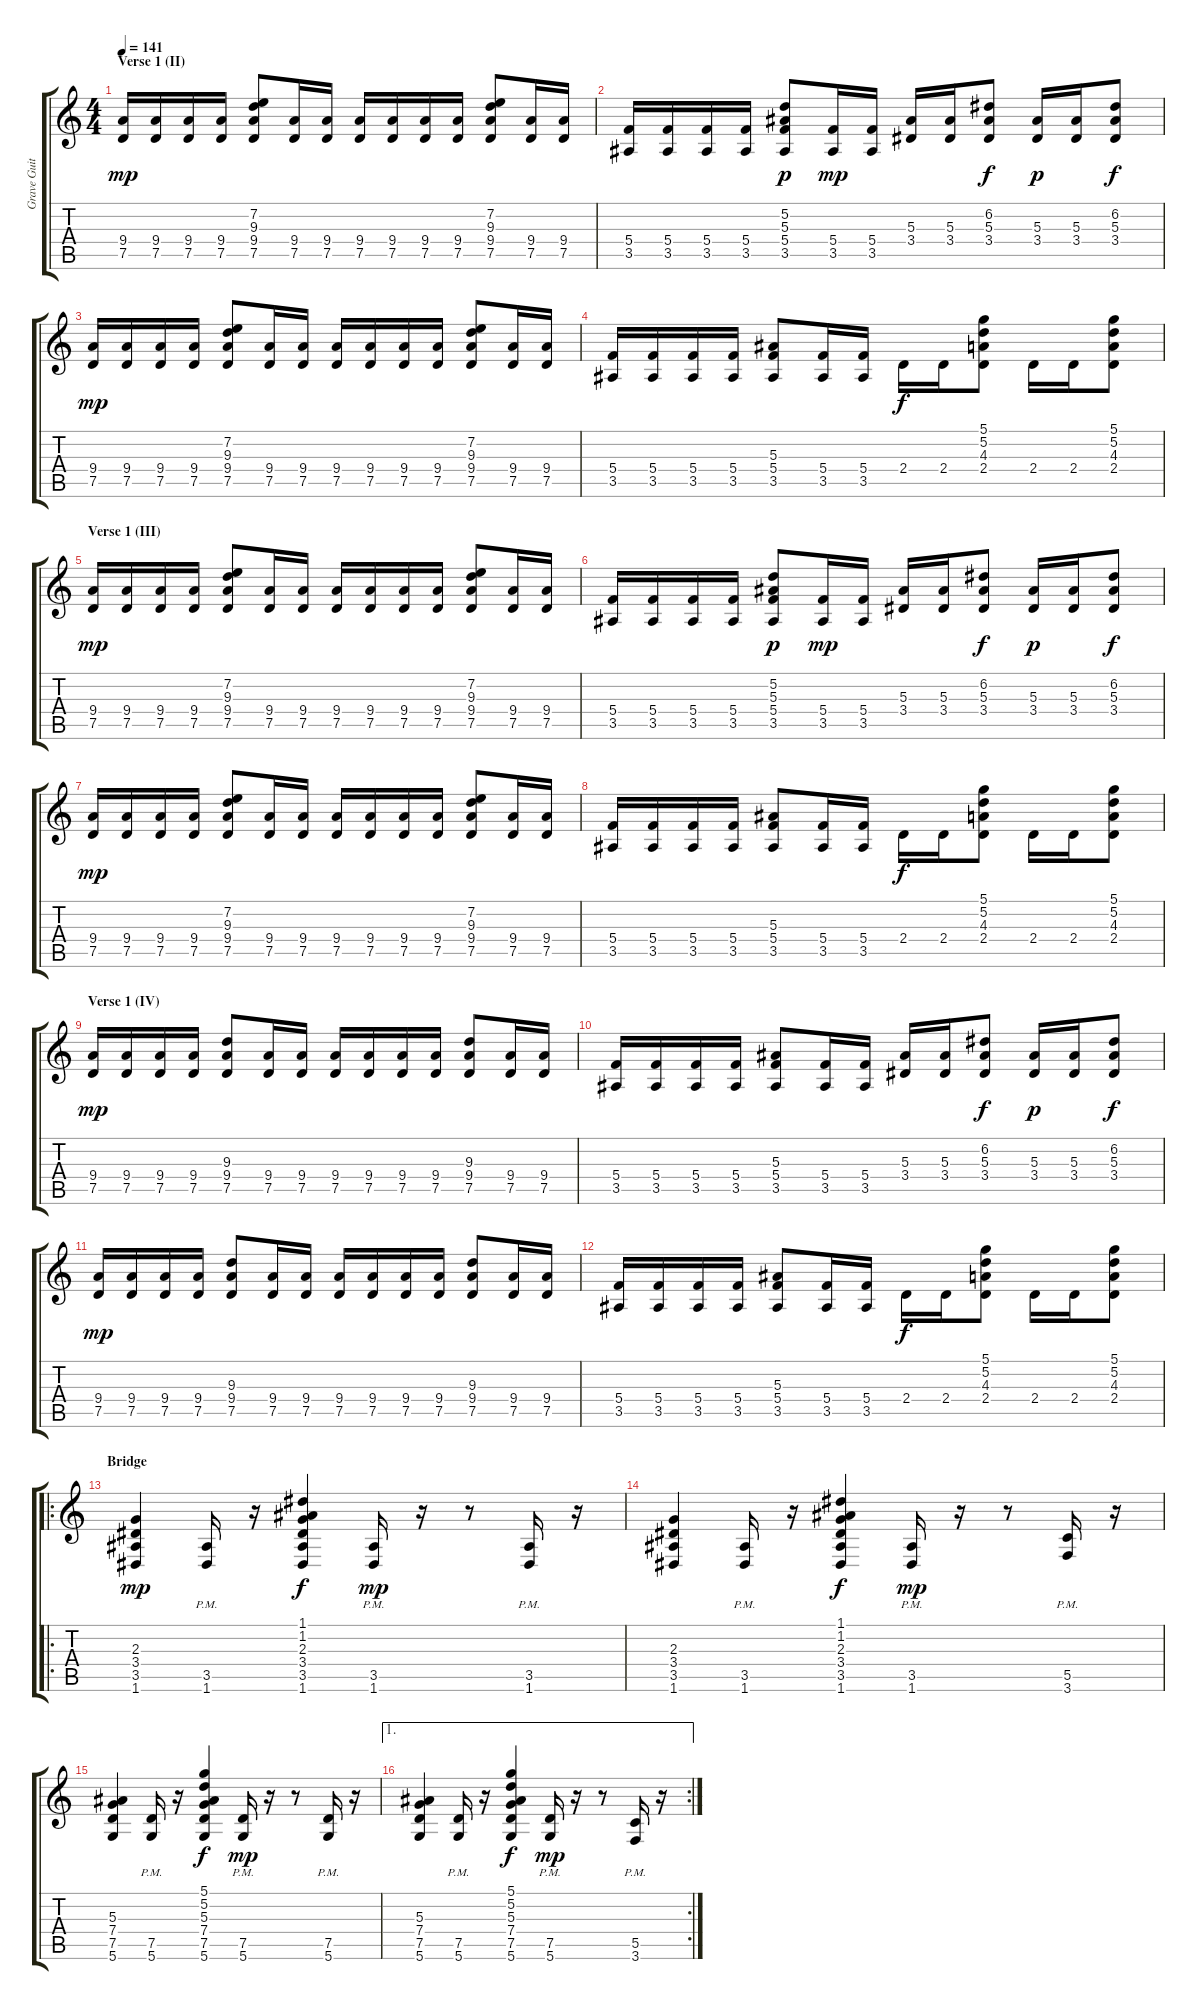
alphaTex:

\track ("Grave Guitar (Pan Right)" "Grave Guit") {instrument distortionguitar}
\staff {score tabs}
\tuning (D4 A3 F3 C3 G2 D2) {hide}
\ts (4 4)
\section ("" "Verse 1 (II)")
\tempo 141
\clef g2
\ks c
(9.4 7.5).16{dy mp} (9.4 7.5).16 (9.4 7.5).16 (9.4 7.5).16 (7.2 9.3 9.4 7.5).8 (9.4 7.5).16 (9.4 7.5).16 (9.4 7.5).16 (9.4 7.5).16 (9.4 7.5).16 (9.4 7.5).16 (7.2 9.3 9.4 7.5).8 (9.4 7.5).16 (9.4 7.5).16 |
(5.4 3.5).16 (5.4 3.5).16 (5.4 3.5).16 (5.4 3.5).16 (5.2 5.3 5.4 3.5).8{dy p} (5.4 3.5).16{dy mp} (5.4 3.5).16 (5.3 3.4).16 (5.3 3.4).16 (6.2 5.3 3.4).8{dy f} (5.3 3.4).16{dy p} (5.3 3.4).16 (6.2 5.3 3.4).8{dy f} |
(9.4 7.5).16{dy mp} (9.4 7.5).16 (9.4 7.5).16 (9.4 7.5).16 (7.2 9.3 9.4 7.5).8 (9.4 7.5).16 (9.4 7.5).16 (9.4 7.5).16 (9.4 7.5).16 (9.4 7.5).16 (9.4 7.5).16 (7.2 9.3 9.4 7.5).8 (9.4 7.5).16 (9.4 7.5).16 |
(5.4 3.5).16 (5.4 3.5).16 (5.4 3.5).16 (5.4 3.5).16 (5.3 5.4 3.5).8 (5.4 3.5).16 (5.4 3.5).16 2.4.16{dy f} 2.4.16 (5.1 5.2 4.3 2.4).8 2.4.16 2.4.16 (5.1 5.2 4.3 2.4).8 |
\section ("" "Verse 1 (III)")
(9.4 7.5).16{dy mp} (9.4 7.5).16 (9.4 7.5).16 (9.4 7.5).16 (7.2 9.3 9.4 7.5).8 (9.4 7.5).16 (9.4 7.5).16 (9.4 7.5).16 (9.4 7.5).16 (9.4 7.5).16 (9.4 7.5).16 (7.2 9.3 9.4 7.5).8 (9.4 7.5).16 (9.4 7.5).16 |
(5.4 3.5).16 (5.4 3.5).16 (5.4 3.5).16 (5.4 3.5).16 (5.2 5.3 5.4 3.5).8{dy p} (5.4 3.5).16{dy mp} (5.4 3.5).16 (5.3 3.4).16 (5.3 3.4).16 (6.2 5.3 3.4).8{dy f} (5.3 3.4).16{dy p} (5.3 3.4).16 (6.2 5.3 3.4).8{dy f} |
(9.4 7.5).16{dy mp} (9.4 7.5).16 (9.4 7.5).16 (9.4 7.5).16 (7.2 9.3 9.4 7.5).8 (9.4 7.5).16 (9.4 7.5).16 (9.4 7.5).16 (9.4 7.5).16 (9.4 7.5).16 (9.4 7.5).16 (7.2 9.3 9.4 7.5).8 (9.4 7.5).16 (9.4 7.5).16 |
(5.4 3.5).16 (5.4 3.5).16 (5.4 3.5).16 (5.4 3.5).16 (5.3 5.4 3.5).8 (5.4 3.5).16 (5.4 3.5).16 2.4.16{dy f} 2.4.16 (5.1 5.2 4.3 2.4).8 2.4.16 2.4.16 (5.1 5.2 4.3 2.4).8 |
\section ("" "Verse 1 (IV)")
(9.4 7.5).16{dy mp} (9.4 7.5).16 (9.4 7.5).16 (9.4 7.5).16 (9.3 9.4 7.5).8 (9.4 7.5).16 (9.4 7.5).16 (9.4 7.5).16 (9.4 7.5).16 (9.4 7.5).16 (9.4 7.5).16 (9.3 9.4 7.5).8 (9.4 7.5).16 (9.4 7.5).16 |
(5.4 3.5).16 (5.4 3.5).16 (5.4 3.5).16 (5.4 3.5).16 (5.3 5.4 3.5).8 (5.4 3.5).16 (5.4 3.5).16 (5.3 3.4).16 (5.3 3.4).16 (6.2 5.3 3.4).8{dy f} (5.3 3.4).16{dy p} (5.3 3.4).16 (6.2 5.3 3.4).8{dy f} |
(9.4 7.5).16{dy mp} (9.4 7.5).16 (9.4 7.5).16 (9.4 7.5).16 (9.3 9.4 7.5).8 (9.4 7.5).16 (9.4 7.5).16 (9.4 7.5).16 (9.4 7.5).16 (9.4 7.5).16 (9.4 7.5).16 (9.3 9.4 7.5).8 (9.4 7.5).16 (9.4 7.5).16 |
(5.4 3.5).16 (5.4 3.5).16 (5.4 3.5).16 (5.4 3.5).16 (5.3 5.4 3.5).8 (5.4 3.5).16 (5.4 3.5).16 2.4.16{dy f} 2.4.16 (5.1 5.2 4.3 2.4).8 2.4.16 2.4.16 (5.1 5.2 4.3 2.4).8 |
\ro
\section ("" "Bridge")
(2.3 3.4 3.5 1.6).4{dy mp} (3.5{pm} 1.6{pm}).16 r.16 (1.1 1.2 2.3 3.4 3.5 1.6).4{dy f} (3.5{pm} 1.6{pm}).16{dy mp} r.16 r.8 (3.5{pm} 1.6{pm}).16 r.16 |
(2.3 3.4 3.5 1.6).4 (3.5{pm} 1.6{pm}).16 r.16 (1.1 1.2 2.3 3.4 3.5 1.6).4{dy f} (3.5{pm} 1.6{pm}).16{dy mp} r.16 r.8 (5.5{pm} 3.6{pm}).16 r.16 |
(5.3 7.4 7.5 5.6).4 (7.5{pm} 5.6{pm}).16 r.16 (5.1 5.2 5.3 7.4 7.5 5.6).4{dy f} (7.5{pm} 5.6{pm}).16{dy mp} r.16 r.8 (7.5{pm} 5.6{pm}).16 r.16 |
\ae 1
\rc 2
(5.3 7.4 7.5 5.6).4 (7.5{pm} 5.6{pm}).16 r.16 (5.1 5.2 5.3 7.4 7.5 5.6).4{dy f} (7.5{pm} 5.6{pm}).16{dy mp} r.16 r.8 (5.5{pm} 3.6{pm}).16 r.16
